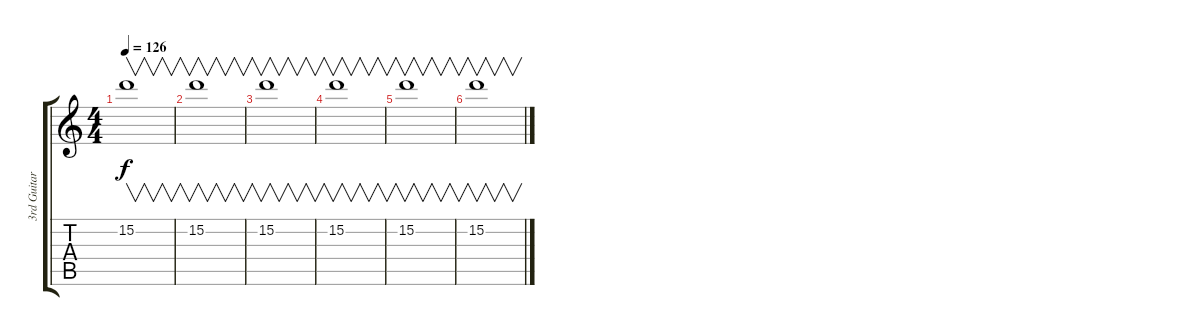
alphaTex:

\track ("3rd Guitar" "3rd Guitar") {instrument distortionguitar}
\staff {score tabs}
\tuning (E4 B3 G3 D3 A2 E2) {hide}
\ts (4 4)
\tempo 126
\clef g2
\ks c
15.2.1{v dy f} |
15.2.1{v} |
15.2.1{v} |
15.2.1{v} |
15.2.1{v} |
15.2.1{v}
